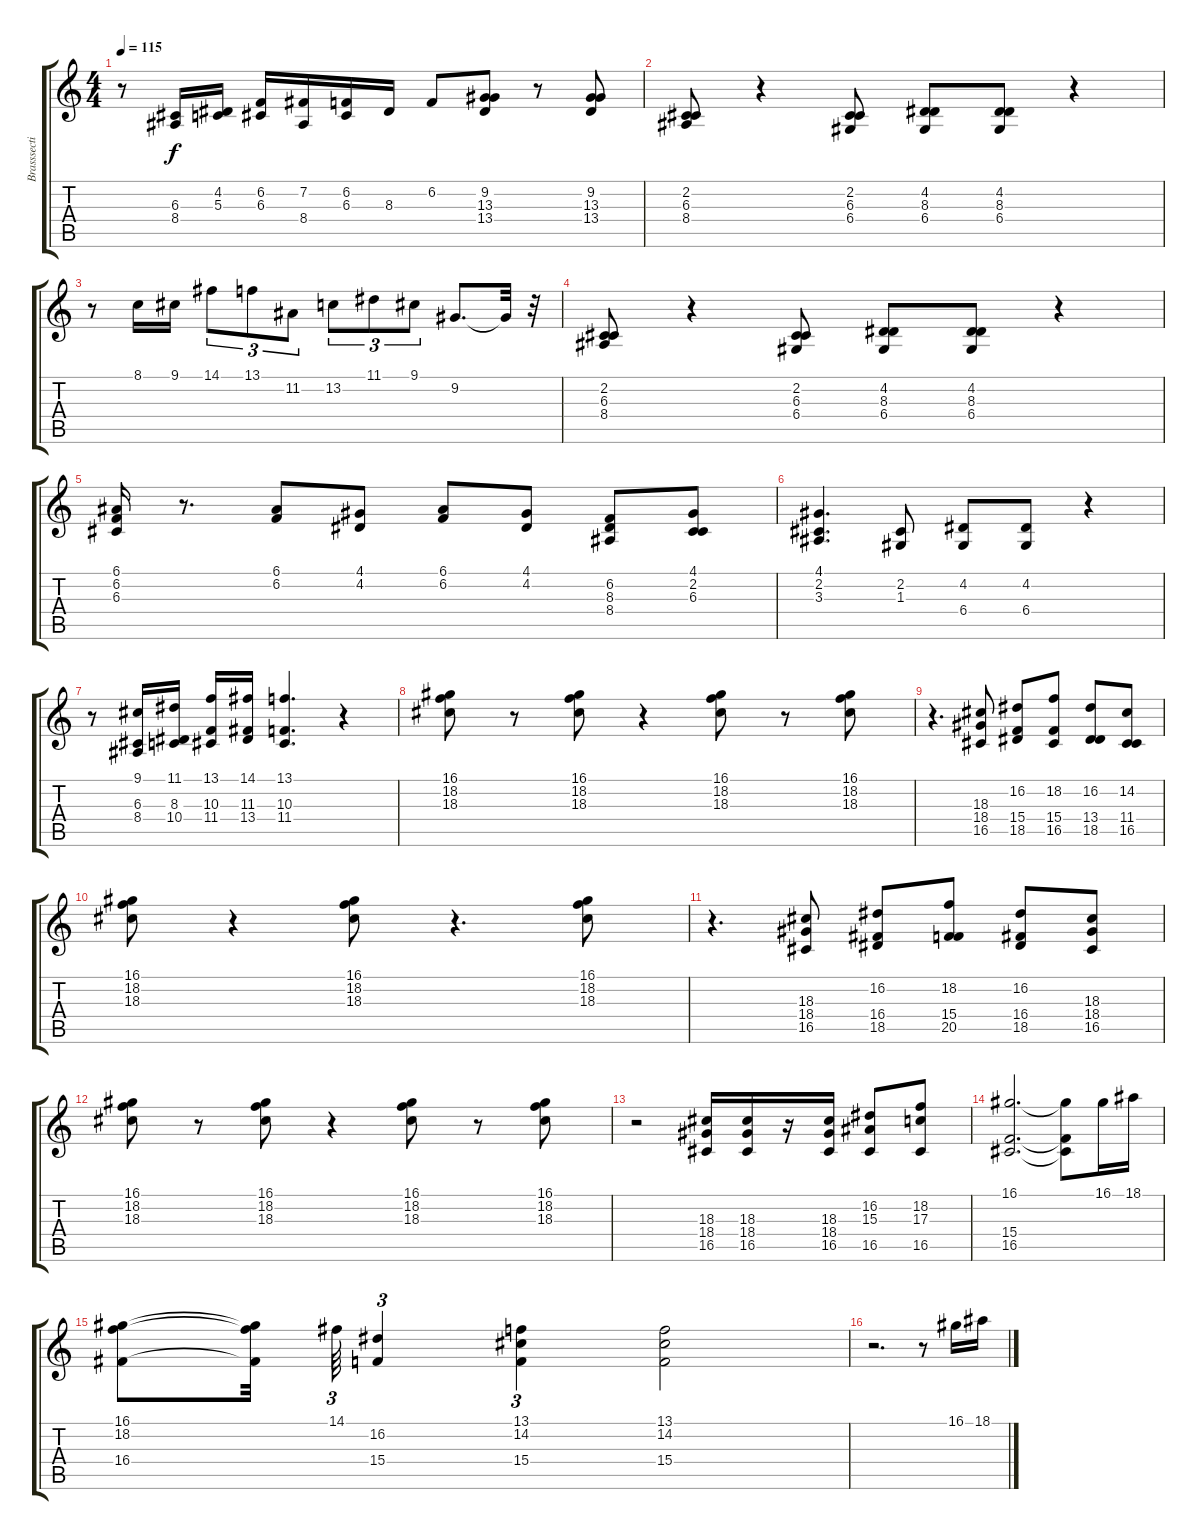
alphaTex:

\track ("Brasssection" "Brasssecti") {instrument brasssection}
\staff {score tabs}
\tuning (E4 B3 G3 D3 A2 E2) {hide}
\ts (4 4)
\tempo 115
\clef g2
\ks c
r.8{dy f} (6.3 8.4).16 (4.2 5.3).16 (6.2 6.3).16 (7.2 8.4).16 (6.2 6.3).16 8.3.16 6.2.8 (9.2 13.3 13.4).8 r.8 (9.2 13.3 13.4).8 |
(2.2 6.3 8.4).8 r.4 (2.2 6.3 6.4).8 (4.2 8.3 6.4).8 (4.2 8.3 6.4).8 r.4 |
r.8 8.1.16 9.1.16 14.1.8{tu (3 2)} 13.1.8{tu (3 2)} 11.2.8{tu (3 2)} 13.2.8{tu (3 2)} 11.1.8{tu (3 2)} 9.1.8{tu (3 2)} 9.2.8{d} 9.2{t}.32 r.32 |
(2.2 6.3 8.4).8 r.4 (2.2 6.3 6.4).8 (4.2 8.3 6.4).8 (4.2 8.3 6.4).8 r.4 |
(6.1 6.2 6.3).16 r.8{d} (6.1 6.2).8 (4.1 4.2).8 (6.1 6.2).8 (4.1 4.2).8 (6.2 8.3 8.4).8 (4.1 2.2 6.3).8 |
(4.1 2.2 3.3).4{d} (2.2 1.3).8 (4.2 6.4).8 (4.2 6.4).8 r.4 |
r.8 (9.1 6.3 8.4).16 (11.1 8.3 10.4).16 (13.1 10.3 11.4).16 (14.1 11.3 13.4).16 (13.1 10.3 11.4).4{d} r.4 |
(16.1 18.2 18.3).8 r.8 (16.1 18.2 18.3).8 r.4 (16.1 18.2 18.3).8 r.8 (16.1 18.2 18.3).8 |
r.4{d} (18.3 18.4 16.5).8 (16.2 15.4 18.5).8 (18.2 15.4 16.5).8 (16.2 13.4 18.5).8 (14.2 11.4 16.5).8 |
(16.1 18.2 18.3).8 r.4 (16.1 18.2 18.3).8 r.4{d} (16.1 18.2 18.3).8 |
r.4{d} (18.3 18.4 16.5).8 (16.2 16.4 18.5).8 (18.2 15.4 20.5).8 (16.2 16.4 18.5).8 (18.3 18.4 16.5).8 |
(16.1 18.2 18.3).8 r.8 (16.1 18.2 18.3).8 r.4 (16.1 18.2 18.3).8 r.8 (16.1 18.2 18.3).8 |
r.2 (18.3 18.4 16.5).16 (18.3 18.4 16.5).16 r.16 (18.3 18.4 16.5).16 (16.2 15.3 16.5).8 (18.2 17.3 16.5).8 |
(16.1 15.4 16.5).2{d} (16.1{t} 15.4{t} 16.5{t}).8 16.1.16 18.1.16 |
(16.1 18.2 16.4).8 (16.1{t} 18.2{t} 16.4{t}).32 14.1.64{tu (3 2)} (16.2 15.4).4{tu (3 2)} (13.1 14.2 15.4).4{tu (3 2)} (13.1 14.2 15.4).2 |
r.2{d} r.8 16.1.16 18.1.16
